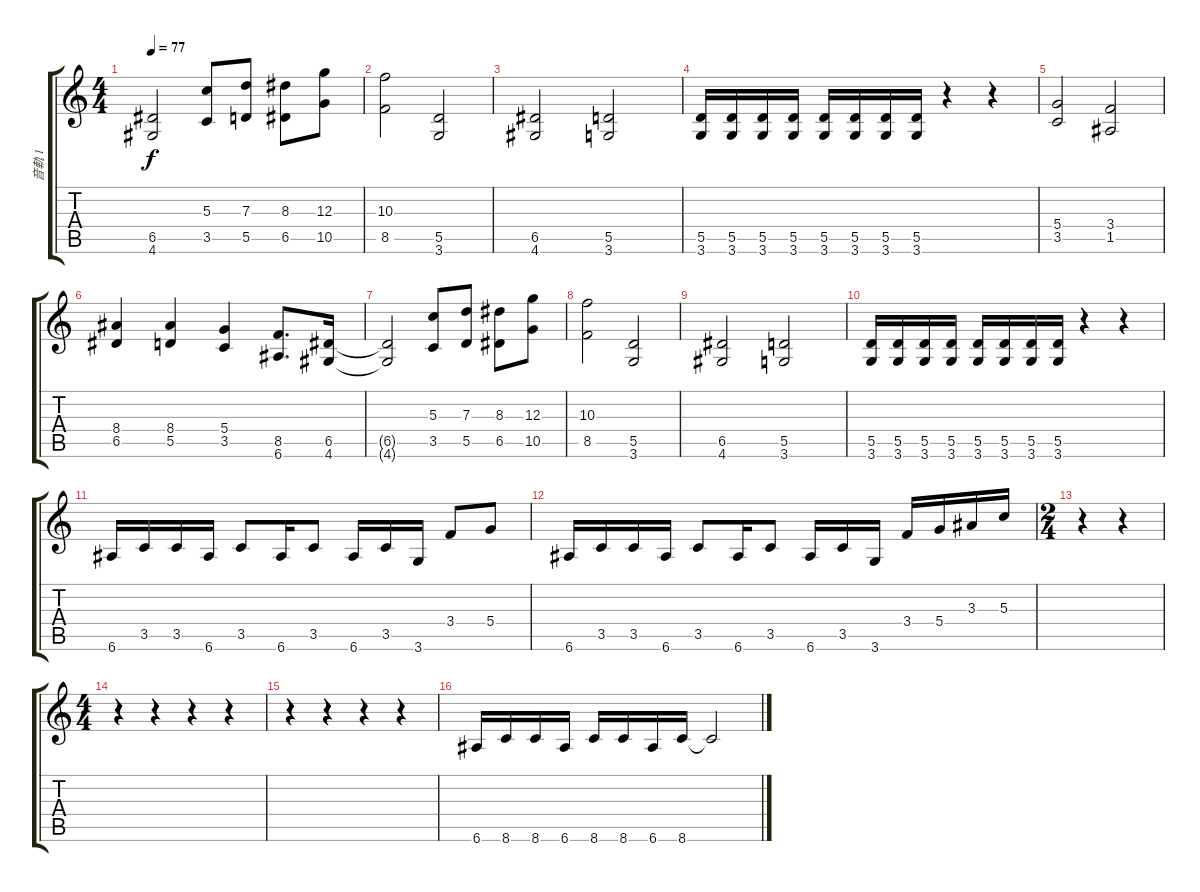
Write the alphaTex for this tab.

\track ("音軌 1" "音軌 1") {instrument overdrivenguitar}
\staff {score tabs}
\tuning (E4 B3 G3 D3 A2 E2) {hide}
\ts (4 4)
\tempo 77
\clef g2
\ks c
(6.5{t} 4.6{t}).2{dy f} (5.3 3.5).8 (7.3 5.5).8 (8.3 6.5).8 (12.3 10.5).8 |
(10.3 8.5).2 (5.5 3.6).2 |
(6.5 4.6).2 (5.5 3.6).2 |
(5.5 3.6).16 (5.5 3.6).16 (5.5 3.6).16 (5.5 3.6).16 (5.5 3.6).16 (5.5 3.6).16 (5.5 3.6).16 (5.5 3.6).16 r.4 r.4 |
(5.4 3.5).2 (3.4 1.5).2 |
(8.4 6.5).4 (8.4 5.5).4 (5.4 3.5).4 (8.5 6.6).8{d} (6.5 4.6).16 |
(6.5{t} 4.6{t}).2 (5.3 3.5).8 (7.3 5.5).8 (8.3 6.5).8 (12.3 10.5).8 |
(10.3 8.5).2 (5.5 3.6).2 |
(6.5 4.6).2 (5.5 3.6).2 |
(5.5 3.6).16 (5.5 3.6).16 (5.5 3.6).16 (5.5 3.6).16 (5.5 3.6).16 (5.5 3.6).16 (5.5 3.6).16 (5.5 3.6).16 r.4 r.4 |
6.6.16 3.5.16 3.5.16 6.6.16 3.5.8 6.6.16 3.5.8 6.6.16 3.5.16 3.6.16 3.4.8 5.4.8 |
6.6.16 3.5.16 3.5.16 6.6.16 3.5.8 6.6.16 3.5.8 6.6.16 3.5.16 3.6.16 3.4.16 5.4.16 3.3.16 5.3.16 |
\ts (2 4)
r.4 r.4 |
\ts (4 4)
r.4 r.4 r.4 r.4 |
r.4 r.4 r.4 r.4 |
6.6.16 8.6.16 8.6.16 6.6.16 8.6.16 8.6.16 6.6.16 8.6.16 8.6{t}.2
